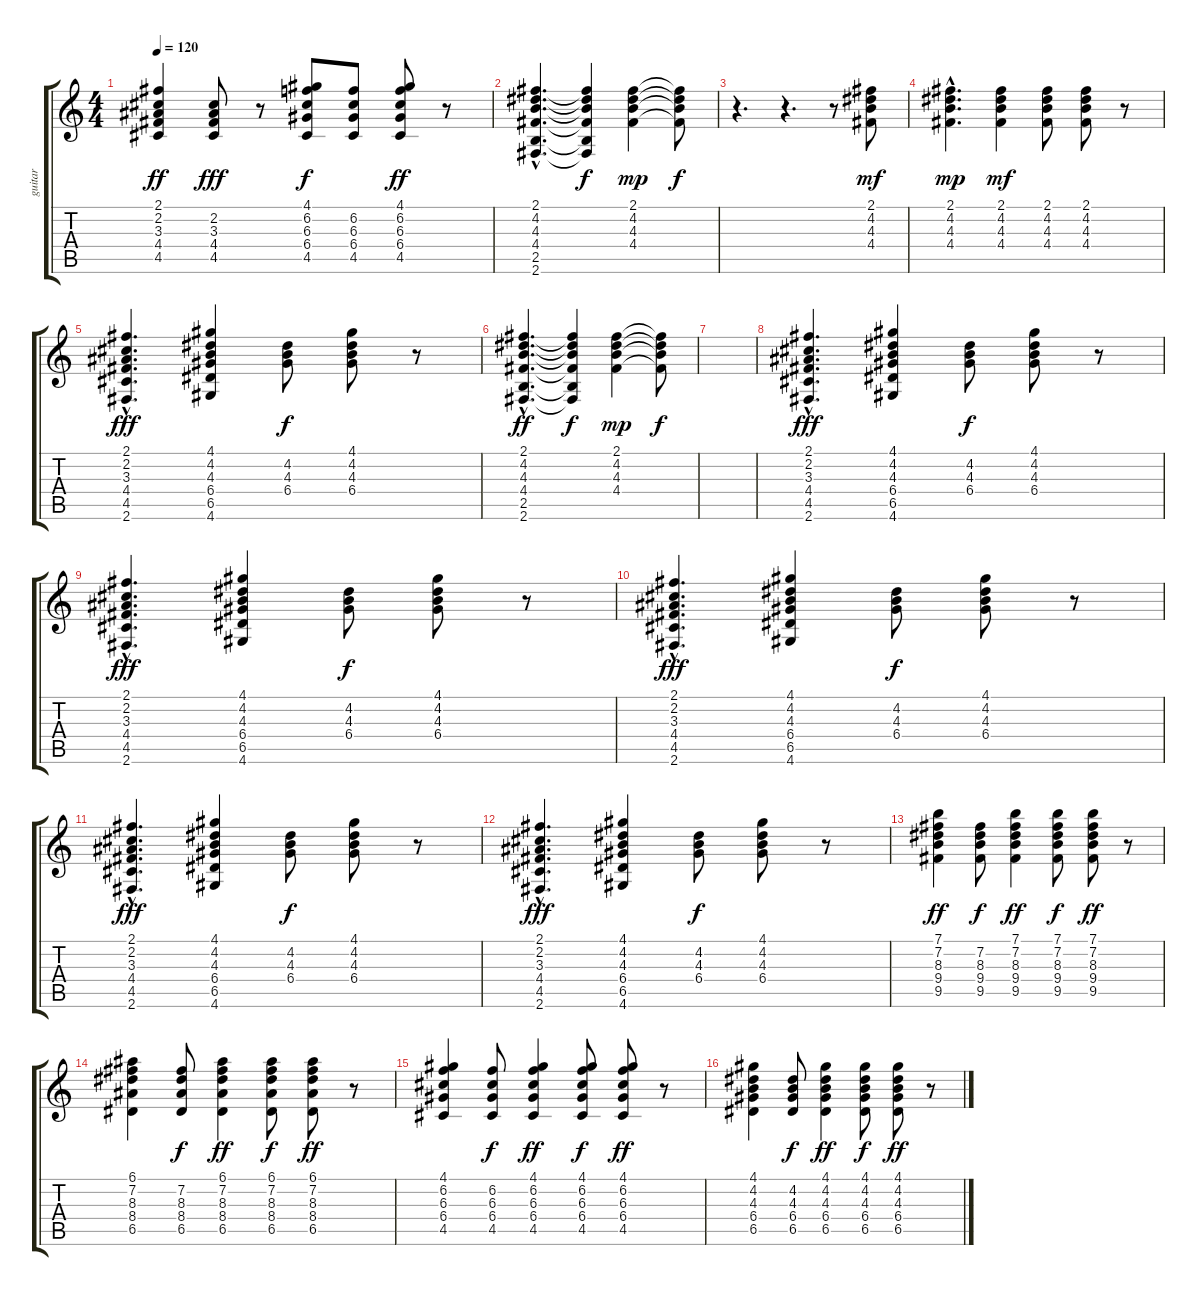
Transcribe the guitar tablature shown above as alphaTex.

\track ("guitar" "guitar") {instrument acousticguitarsteel}
\staff {score tabs}
\tuning (E4 B3 G3 D3 A2 E2) {hide}
\ts (4 4)
\tempo 120
\clef g2
\ks c
(2.1 2.2 3.3 4.4 4.5).4{dy ff} (2.2 3.3 4.4 4.5).8{dy fff} r.8 (4.1 6.2 6.3 6.4 4.5).8{dy f} (6.2 6.3 6.4 4.5).8 (4.1 6.2 6.3 6.4 4.5).8{dy ff} r.8 |
(2.1{hac} 4.2{hac} 4.3{hac} 4.4{hac} 2.5{hac} 2.6{hac}).4{d} (2.1{t} 4.2{t} 4.3{t} 4.4{t} 2.5{t} 2.6{t}).4{dy f} (2.1 4.2 4.3 4.4).4{dy mp} (2.1{t} 4.2{t} 4.3{t} 4.4{t}).8{dy f} |
r.4{d} r.4{d} r.8 (2.1 4.2 4.3 4.4).8{dy mf} |
(2.1{hac} 4.2{hac} 4.3{hac} 4.4{hac}).4{d dy mp} (2.1 4.2 4.3 4.4).4{dy mf} (2.1 4.2 4.3 4.4).8 (2.1 4.2 4.3 4.4).8 r.8 |
(2.1{hac} 2.2{hac} 3.3{hac} 4.4{hac} 4.5{hac} 2.6{hac}).4{d dy fff} (4.1 4.2 4.3 6.4 6.5 4.6).4 (4.2 4.3 6.4).8{dy f} (4.1 4.2 4.3 6.4).8 r.8 |
(2.1{hac} 4.2{hac} 4.3{hac} 4.4{hac} 2.5{hac} 2.6{hac}).4{d dy ff} (2.1{t} 4.2{t} 4.3{t} 4.4{t} 2.5{t} 2.6{t}).4{dy f} (2.1 4.2 4.3 4.4).4{dy mp} (2.1{t} 4.2{t} 4.3{t} 4.4{t}).8{dy f} |
|
(2.1{hac} 2.2{hac} 3.3{hac} 4.4{hac} 4.5{hac} 2.6{hac}).4{d dy fff} (4.1 4.2 4.3 6.4 6.5 4.6).4 (4.2 4.3 6.4).8{dy f} (4.1 4.2 4.3 6.4).8 r.8 |
(2.1{hac} 2.2{hac} 3.3{hac} 4.4{hac} 4.5{hac} 2.6{hac}).4{d dy fff} (4.1 4.2 4.3 6.4 6.5 4.6).4 (4.2 4.3 6.4).8{dy f} (4.1 4.2 4.3 6.4).8 r.8 |
(2.1{hac} 2.2{hac} 3.3{hac} 4.4{hac} 4.5{hac} 2.6{hac}).4{d dy fff} (4.1 4.2 4.3 6.4 6.5 4.6).4 (4.2 4.3 6.4).8{dy f} (4.1 4.2 4.3 6.4).8 r.8 |
(2.1{hac} 2.2{hac} 3.3{hac} 4.4{hac} 4.5{hac} 2.6{hac}).4{d dy fff} (4.1 4.2 4.3 6.4 6.5 4.6).4 (4.2 4.3 6.4).8{dy f} (4.1 4.2 4.3 6.4).8 r.8 |
(2.1{hac} 2.2{hac} 3.3{hac} 4.4{hac} 4.5{hac} 2.6{hac}).4{d dy fff} (4.1 4.2 4.3 6.4 6.5 4.6).4 (4.2 4.3 6.4).8{dy f} (4.1 4.2 4.3 6.4).8 r.8 |
(7.1 7.2 8.3 9.4 9.5).4{dy ff} (7.2 8.3 9.4 9.5).8{dy f} (7.1 7.2 8.3 9.4 9.5).4{dy ff} (7.1 7.2 8.3 9.4 9.5).8{dy f} (7.1 7.2 8.3 9.4 9.5).8{dy ff} r.8 |
(6.1 7.2 8.3 8.4 6.5).4 (7.2 8.3 8.4 6.5).8{dy f} (6.1 7.2 8.3 8.4 6.5).4{dy ff} (6.1 7.2 8.3 8.4 6.5).8{dy f} (6.1 7.2 8.3 8.4 6.5).8{dy ff} r.8 |
(4.1 6.2 6.3 6.4 4.5).4 (6.2 6.3 6.4 4.5).8{dy f} (4.1 6.2 6.3 6.4 4.5).4{dy ff} (4.1 6.2 6.3 6.4 4.5).8{dy f} (4.1 6.2 6.3 6.4 4.5).8{dy ff} r.8 |
(4.1 4.2 4.3 6.4 6.5).4 (4.2 4.3 6.4 6.5).8{dy f} (4.1 4.2 4.3 6.4 6.5).4{dy ff} (4.1 4.2 4.3 6.4 6.5).8{dy f} (4.1 4.2 4.3 6.4 6.5).8{dy ff} r.8
